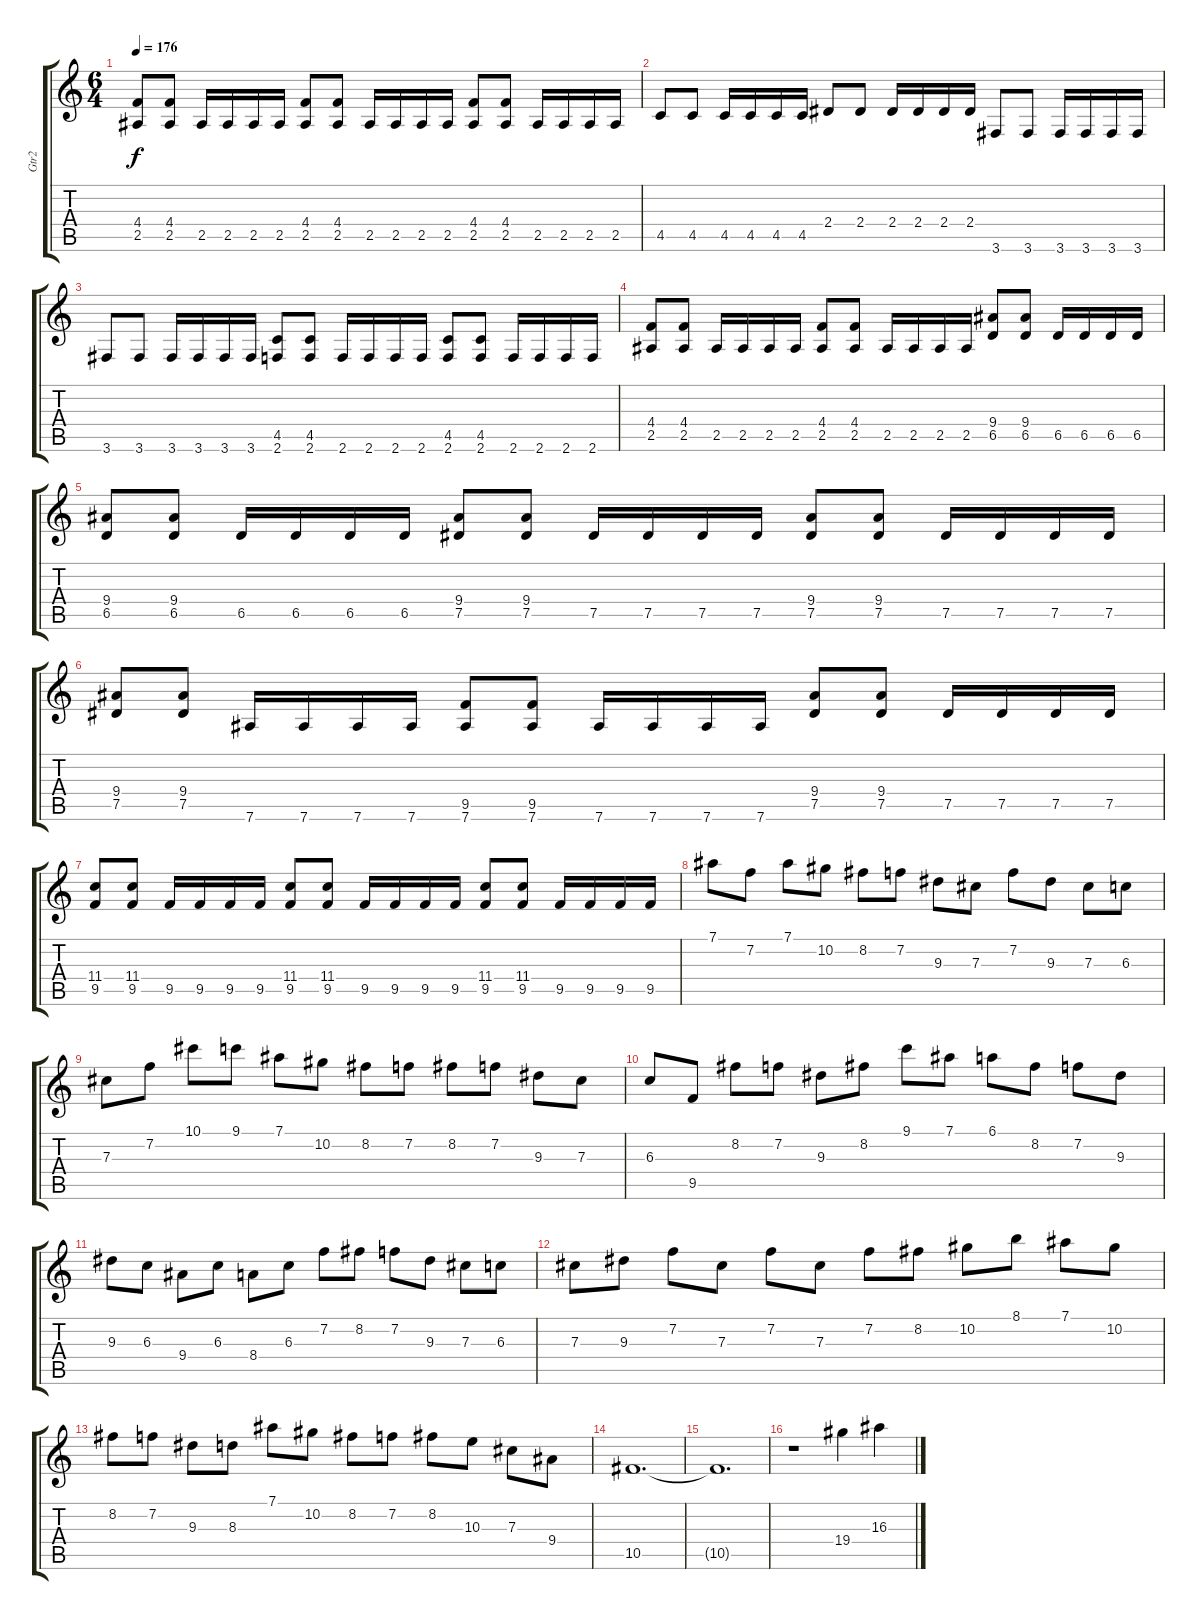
\track ("Gtr2" "Gtr2") {instrument overdrivenguitar}
\staff {score tabs}
\tuning (Eb4 Bb3 Gb3 Db3 Ab2 Eb2) {hide}
\ts (6 4)
\tempo 176
\clef g2
\ks c
(4.4 2.5).8{dy f} (4.4 2.5).8 2.5.16 2.5.16 2.5.16 2.5.16 (4.4 2.5).8 (4.4 2.5).8 2.5.16 2.5.16 2.5.16 2.5.16 (4.4 2.5).8 (4.4 2.5).8 2.5.16 2.5.16 2.5.16 2.5.16 |
4.5.8 4.5.8 4.5.16 4.5.16 4.5.16 4.5.16 2.4.8 2.4.8 2.4.16 2.4.16 2.4.16 2.4.16 3.6.8 3.6.8 3.6.16 3.6.16 3.6.16 3.6.16 |
3.6.8 3.6.8 3.6.16 3.6.16 3.6.16 3.6.16 (4.5 2.6).8 (4.5 2.6).8 2.6.16 2.6.16 2.6.16 2.6.16 (4.5 2.6).8 (4.5 2.6).8 2.6.16 2.6.16 2.6.16 2.6.16 |
(4.4 2.5).8 (4.4 2.5).8 2.5.16 2.5.16 2.5.16 2.5.16 (4.4 2.5).8 (4.4 2.5).8 2.5.16 2.5.16 2.5.16 2.5.16 (9.4 6.5).8 (9.4 6.5).8 6.5.16 6.5.16 6.5.16 6.5.16 |
(9.4 6.5).8 (9.4 6.5).8 6.5.16 6.5.16 6.5.16 6.5.16 (9.4 7.5).8 (9.4 7.5).8 7.5.16 7.5.16 7.5.16 7.5.16 (9.4 7.5).8 (9.4 7.5).8 7.5.16 7.5.16 7.5.16 7.5.16 |
(9.4 7.5).8 (9.4 7.5).8 7.6.16 7.6.16 7.6.16 7.6.16 (9.5 7.6).8 (9.5 7.6).8 7.6.16 7.6.16 7.6.16 7.6.16 (9.4 7.5).8 (9.4 7.5).8 7.5.16 7.5.16 7.5.16 7.5.16 |
(11.4 9.5).8 (11.4 9.5).8 9.5.16 9.5.16 9.5.16 9.5.16 (11.4 9.5).8 (11.4 9.5).8 9.5.16 9.5.16 9.5.16 9.5.16 (11.4 9.5).8 (11.4 9.5).8 9.5.16 9.5.16 9.5.16 9.5.16 |
7.1.8{volume 16 balance 5} 7.2.8 7.1.8 10.2.8 8.2.8 7.2.8 9.3.8 7.3.8 7.2.8 9.3.8 7.3.8 6.3.8 |
7.3.8 7.2.8 10.1.8 9.1.8 7.1.8 10.2.8 8.2.8 7.2.8 8.2.8 7.2.8 9.3.8 7.3.8 |
6.3.8 9.5.8 8.2.8 7.2.8 9.3.8 8.2.8 9.1.8 7.1.8 6.1.8 8.2.8 7.2.8 9.3.8 |
9.3.8 6.3.8 9.4.8 6.3.8 8.4.8 6.3.8 7.2.8 8.2.8 7.2.8 9.3.8 7.3.8 6.3.8 |
7.3.8 9.3.8 7.2.8 7.3.8 7.2.8 7.3.8 7.2.8 8.2.8 10.2.8 8.1.8 7.1.8 10.2.8 |
8.2.8 7.2.8 9.3.8 8.3.8 7.1.8 10.2.8 8.2.8 7.2.8 8.2.8 10.3.8 7.3.8 9.4.8 |
10.5.1{d} |
10.5{t}.1{d} |
r.1 19.4.4 16.3.4
